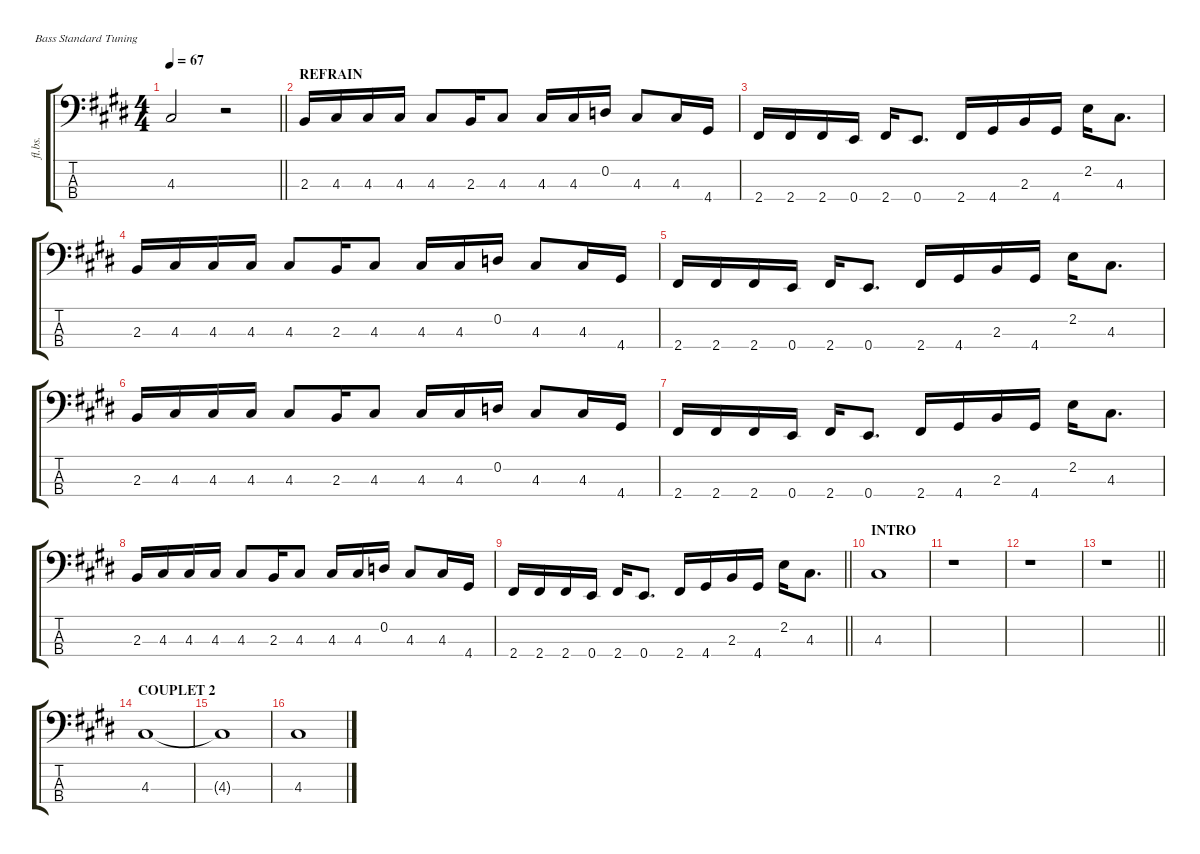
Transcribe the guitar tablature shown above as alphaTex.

\defaultSystemsLayout 4
\hideDynamics
\bracketExtendMode groupsimilarinstruments
\otherSystemsTrackNameOrientation horizontal
\track ("Bass " "fl.bs.") {defaultSystemsLayout 8 instrument fretlessbass}
\staff {score tabs}
\tuning (G2 D2 A1 E1)
\ts (4 4)
\tempo 67
\clef f4
\barLineRight lightlight
\ks c#minor
4.3{t acc #}.2{dy f beam Up} r.2{beam Up} |
\section ("" "REFRAIN")
2.3{acc forcenatural}.16{beam Up} 4.3{acc #}.16{beam Up} 4.3{acc #}.16{beam Up} 4.3{acc #}.16{beam Up} 4.3{acc #}.8{beam Up} 2.3{acc forcenatural}.16{beam Up} 4.3{acc #}.8{beam Up} 4.3{acc #}.16{beam Up} 4.3{acc #}.16{beam Up} 0.2{acc forcenatural}.16{beam Up} 4.3{acc #}.8{beam Up} 4.3{acc #}.16{beam Up} 4.4{acc #}.16{beam Up} |
2.4{acc #}.16{beam Up} 2.4{acc #}.16{beam Up} 2.4{acc #}.16{beam Up} 0.4{acc forcenatural}.16{beam Up} 2.4{acc #}.16{beam Up} 0.4{acc forcenatural}.8{d beam Up} 2.4{acc #}.16{beam Up} 4.4{acc #}.16{beam Up} 2.3{acc forcenatural}.16{beam Up} 4.4{acc #}.16{beam Up} 2.2{acc forcenatural}.16{beam Down} 4.3{acc #}.8{d beam Down} |
2.3{acc forcenatural}.16{beam Up} 4.3{acc #}.16{beam Up} 4.3{acc #}.16{beam Up} 4.3{acc #}.16{beam Up} 4.3{acc #}.8{beam Up} 2.3{acc forcenatural}.16{beam Up} 4.3{acc #}.8{beam Up} 4.3{acc #}.16{beam Up} 4.3{acc #}.16{beam Up} 0.2{acc forcenatural}.16{beam Up} 4.3{acc #}.8{beam Up} 4.3{acc #}.16{beam Up} 4.4{acc #}.16{beam Up} |
2.4{acc #}.16{beam Up} 2.4{acc #}.16{beam Up} 2.4{acc #}.16{beam Up} 0.4{acc forcenatural}.16{beam Up} 2.4{acc #}.16{beam Up} 0.4{acc forcenatural}.8{d beam Up} 2.4{acc #}.16{beam Up} 4.4{acc #}.16{beam Up} 2.3{acc forcenatural}.16{beam Up} 4.4{acc #}.16{beam Up} 2.2{acc forcenatural}.16{beam Down} 4.3{acc #}.8{d beam Down} |
2.3{acc forcenatural}.16{beam Up} 4.3{acc #}.16{beam Up} 4.3{acc #}.16{beam Up} 4.3{acc #}.16{beam Up} 4.3{acc #}.8{beam Up} 2.3{acc forcenatural}.16{beam Up} 4.3{acc #}.8{beam Up} 4.3{acc #}.16{beam Up} 4.3{acc #}.16{beam Up} 0.2{acc forcenatural}.16{beam Up} 4.3{acc #}.8{beam Up} 4.3{acc #}.16{beam Up} 4.4{acc #}.16{beam Up} |
2.4{acc #}.16{beam Up} 2.4{acc #}.16{beam Up} 2.4{acc #}.16{beam Up} 0.4{acc forcenatural}.16{beam Up} 2.4{acc #}.16{beam Up} 0.4{acc forcenatural}.8{d beam Up} 2.4{acc #}.16{beam Up} 4.4{acc #}.16{beam Up} 2.3{acc forcenatural}.16{beam Up} 4.4{acc #}.16{beam Up} 2.2{acc forcenatural}.16{beam Down} 4.3{acc #}.8{d beam Down} |
2.3{acc forcenatural}.16{beam Up} 4.3{acc #}.16{beam Up} 4.3{acc #}.16{beam Up} 4.3{acc #}.16{beam Up} 4.3{acc #}.8{beam Up} 2.3{acc forcenatural}.16{beam Up} 4.3{acc #}.8{beam Up} 4.3{acc #}.16{beam Up} 4.3{acc #}.16{beam Up} 0.2{acc forcenatural}.16{beam Up} 4.3{acc #}.8{beam Up} 4.3{acc #}.16{beam Up} 4.4{acc #}.16{beam Up} |
\barLineRight lightlight
2.4{acc #}.16{beam Up} 2.4{acc #}.16{beam Up} 2.4{acc #}.16{beam Up} 0.4{acc forcenatural}.16{beam Up} 2.4{acc #}.16{beam Up} 0.4{acc forcenatural}.8{d beam Up} 2.4{acc #}.16{beam Up} 4.4{acc #}.16{beam Up} 2.3{acc forcenatural}.16{beam Up} 4.4{acc #}.16{beam Up} 2.2{acc forcenatural}.16{beam Down} 4.3{acc #}.8{d beam Down} |
\section ("" "INTRO")
4.3{acc #}.1{beam Up} |
r.1{beam Down} |
r.1{beam Down} |
\barLineRight lightlight
r.1{beam Down} |
\section ("" "COUPLET 2")
4.3{acc #}.1{beam Up} |
4.3{t acc #}.1{beam Up} |
4.3{acc #}.1{beam Up}
